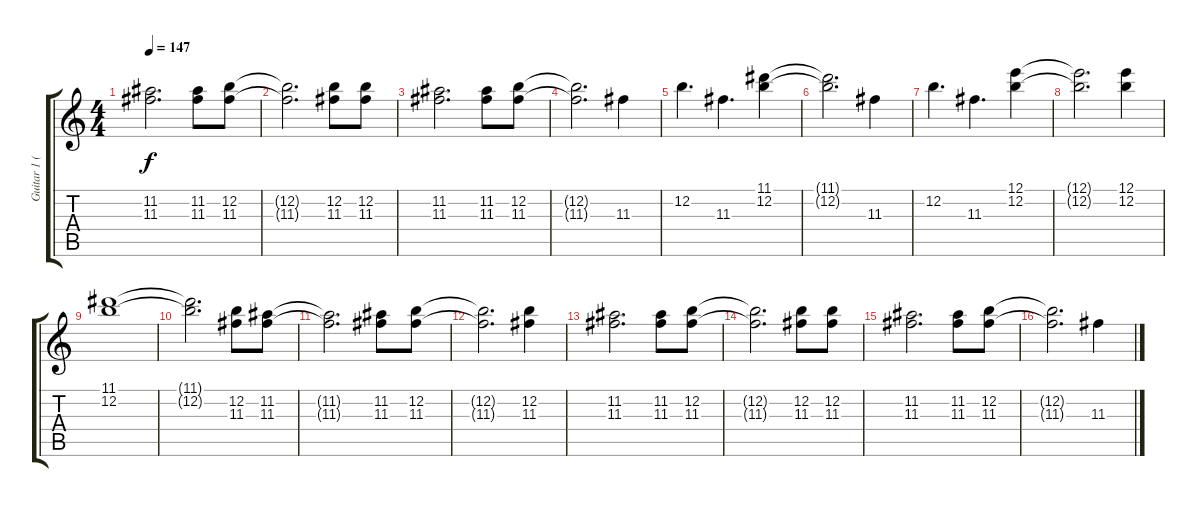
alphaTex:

\track ("Guitar 1 (Kita)" "Guitar 1 (") {instrument acousticguitarnylon}
\staff {score tabs}
\tuning (E4 B3 G3 D3 A2 E2) {hide}
\ts (4 4)
\tempo 147
\clef g2
\ks c
(11.2 11.3).2{d dy f} (11.2 11.3).8 (12.2 11.3).8 |
(12.2{t} 11.3{t}).2{d} (12.2 11.3).8 (12.2 11.3).8 |
(11.2 11.3).2{d} (11.2 11.3).8 (12.2 11.3).8 |
(12.2{t} 11.3{t}).2{d} 11.3.4 |
12.2.4{d} 11.3.4{d} (11.1 12.2).4 |
(11.1{t} 12.2{t}).2{d} 11.3.4 |
12.2.4{d} 11.3.4{d} (12.1 12.2).4 |
(12.1{t} 12.2{t}).2{d} (12.1 12.2).4 |
(11.1 12.2).1 |
(11.1{t} 12.2{t}).2{d} (12.2 11.3).8 (11.2 11.3).8 |
(11.2{t} 11.3{t}).2{d} (11.2 11.3).8 (12.2 11.3).8 |
(12.2{t} 11.3{t}).2{d} (12.2 11.3).4 |
(11.2 11.3).2{d} (11.2 11.3).8 (12.2 11.3).8 |
(12.2{t} 11.3{t}).2{d} (12.2 11.3).8 (12.2 11.3).8 |
(11.2 11.3).2{d} (11.2 11.3).8 (12.2 11.3).8 |
(12.2{t} 11.3{t}).2{d} 11.3.4
